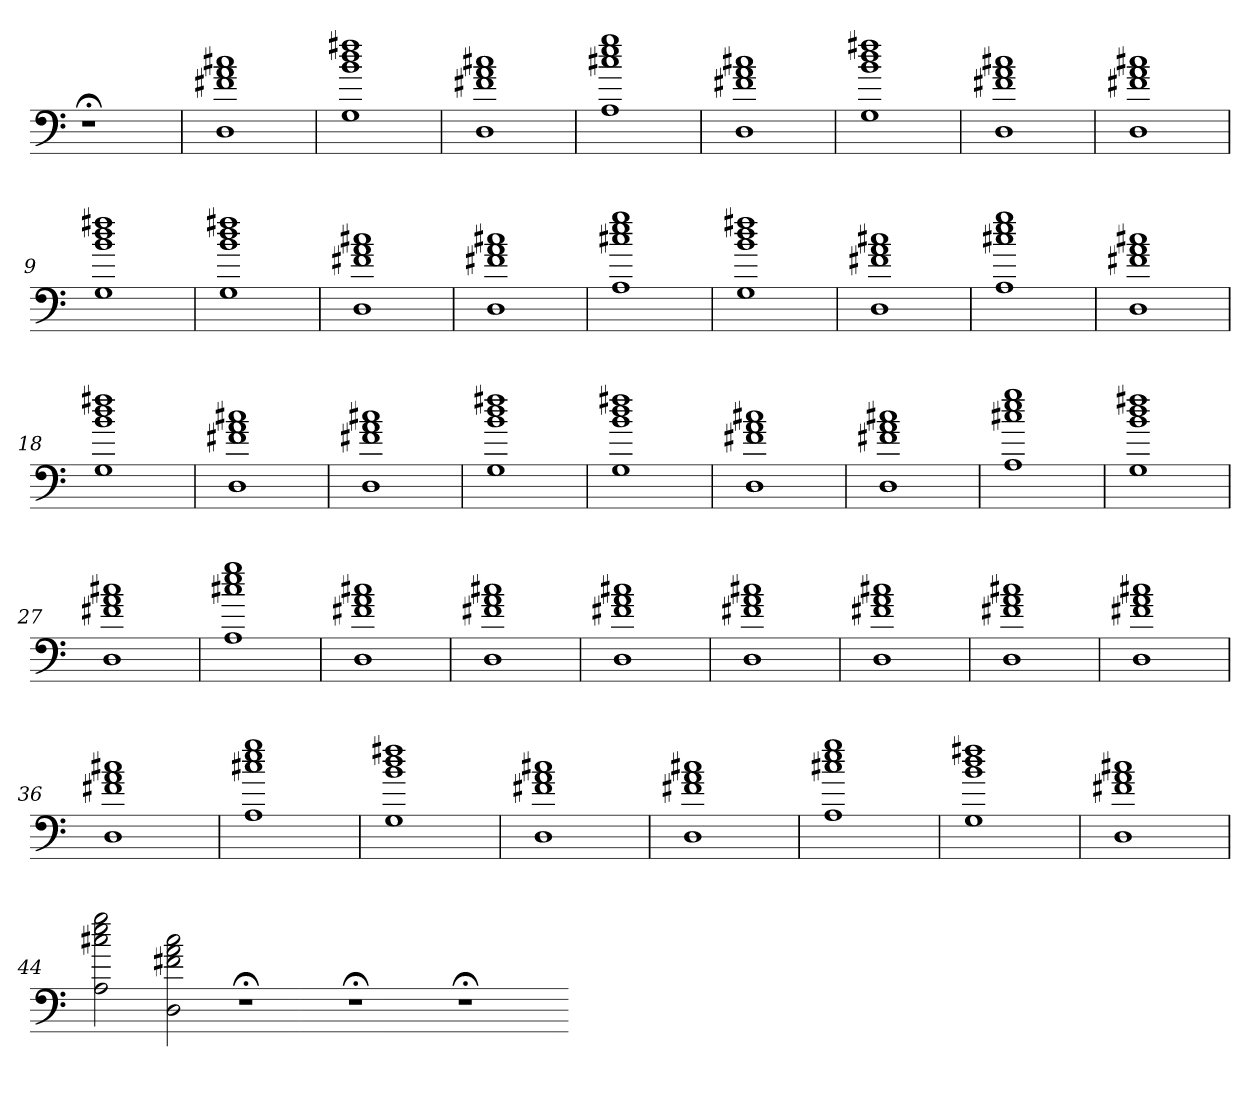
**kern
*part1
*staff1
=
1r;<
=1
1D 1f#X 1a 1cc#X
=2
1G 1b 1dd 1ff#X
=3
1D 1f#X 1a 1cc#X
=4
1A 1cc#X 1ee 1gg
=5
1D 1f#X 1a 1cc#X
=6
1G 1b 1dd 1ff#X
=7
1D 1f#X 1a 1cc#X
=8
1D 1f#X 1a 1cc#X
=9
1G 1b 1dd 1ff#X
=10
1G 1b 1dd 1ff#X
=11
1D 1f#X 1a 1cc#X
=12
1D 1f#X 1a 1cc#X
=13
1A 1cc#X 1ee 1gg
=14
1G 1b 1dd 1ff#X
=15
1D 1f#X 1a 1cc#X
=16
1A 1cc#X 1ee 1gg
=17
1D 1f#X 1a 1cc#X
=18
1G 1b 1dd 1ff#X
=19
1D 1f#X 1a 1cc#X
=20
1D 1f#X 1a 1cc#X
=21
1G 1b 1dd 1ff#X
=22
1G 1b 1dd 1ff#X
=23
1D 1f#X 1a 1cc#X
=24
1D 1f#X 1a 1cc#X
=25
1A 1cc#X 1ee 1gg
=26
1G 1b 1dd 1ff#X
=27
1D 1f#X 1a 1cc#X
=28
1A 1cc#X 1ee 1gg
=29
1D 1f#X 1a 1cc#X
=30
1D 1f#X 1a 1cc#X
=31
1D 1f#X 1a 1cc#X
=32
1D 1f#X 1a 1cc#X
=33
1D 1f#X 1a 1cc#X
=34
1D 1f#X 1a 1cc#X
=35
1D 1f#X 1a 1cc#X
=36
1D 1f#X 1a 1cc#X
=37
1A 1cc#X 1ee 1gg
=38
1G 1b 1dd 1ff#X
=39
1D 1f#X 1a 1cc#X
=40
1D 1f#X 1a 1cc#X
=41
1A 1cc#X 1ee 1gg
=42
1G 1b 1dd 1ff#X
=43
1D 1f#X 1a 1cc#X
=44
2A 2cc#X 2ee 2gg
2D 2f#X 2a 2cc#
1r;<
1r;<
1r;<
=-
*-
